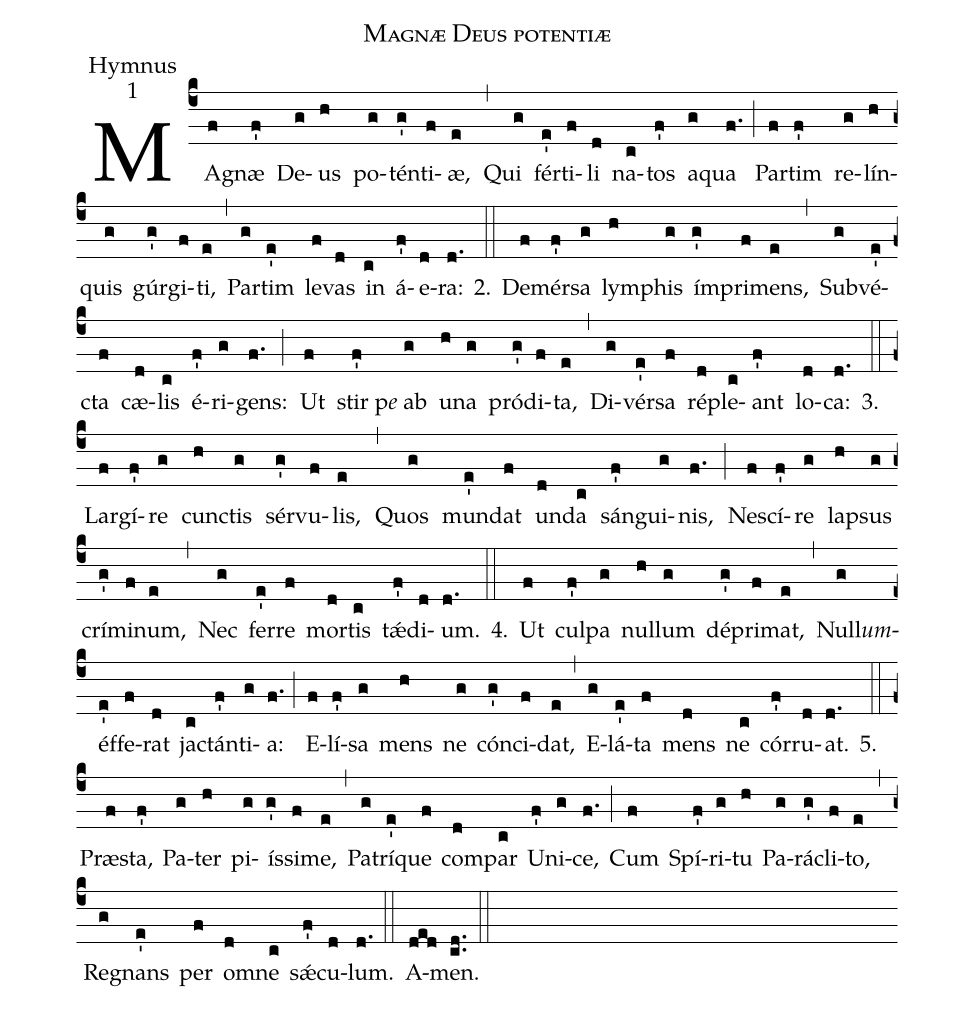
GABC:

name:Magnæ Deus potentiæ;
office-part:Hymnus;
mode:1;
%%
(c4) MA(f)gnæ(f') De(g)us(h) po(g)tén(g')ti(f)æ,(e) (,) Qui(g) fér(e')ti(f)li(d) na(c)tos(f') a(g)qua(f.) (;) Par(f)tim(f') re(g)lín(h)quis(g) gúr(g')gi(f)ti,(e) (,) Par(g)tim(e') le(f)vas(d) in(c) á(f')e(d)ra:(d.) 2.(::) De(f)mér(f')sa(g) lym(h)phis(g) ím(g')pri(f)mens,(e) (,) Sub(g)vé(e')cta(f) cæ(d)lis(c) é(f')ri(g)gens:(f.) (;) Ut(f) stir(f')p<i>e</i>() ab(g) u(h)na(g) pró(g')di(f)ta,(e) (,) Di(g)vér(e')sa(f) ré(d)ple(c)ant(f') lo(d)ca:(d.) 3.(::) Lar(f)gí(f')re(g) cun(h)ctis(g) sér(g')vu(f)lis,(e) (,) Quos(g) mun(e')dat(f) un(d)da(c) sán(f')gui(g)nis,(f.) (;) Ne(f)scí(f')re(g) la(h)psus(g) crí(g')mi(f)num,(e) (,) Nec(g) fer(e')re(f) mor(d)tis(c) tǽ(f')di(d)um.(d.) 4.(::) Ut(f) cul(f')pa(g) nul(h)lum(g) dé(g')pri(f)mat,(e) (,) Null<i>um</i>(g)()éf(e')fe(f)rat(d) ja(c)ctán(f')ti(g)a:(f.) (;) E(f)lí(f')sa(g) mens(h) ne(g) cón(g')ci(f)dat,(e) (,) E(g)lá(e')ta(f) mens(d) ne(c) cór(f')ru(d)at.(d.) 5.(::) Præ(f)sta,(f') Pa(g)ter(h) pi(g)ís(g')si(f)me,(e) (,) Pa(g)trí(e')que(f) com(d)par(c) U(f')ni(g)ce,(f.) (;) Cum(f) Spí(f')ri(g)tu(h) Pa(g)rá(g')cli(f)to,(e) (,) Re(g)gnans(e') per(f) o(d)mne(c) sǽ(f')cu(d)lum.(d.) (::) A(ded)men.(cd..) (::)
